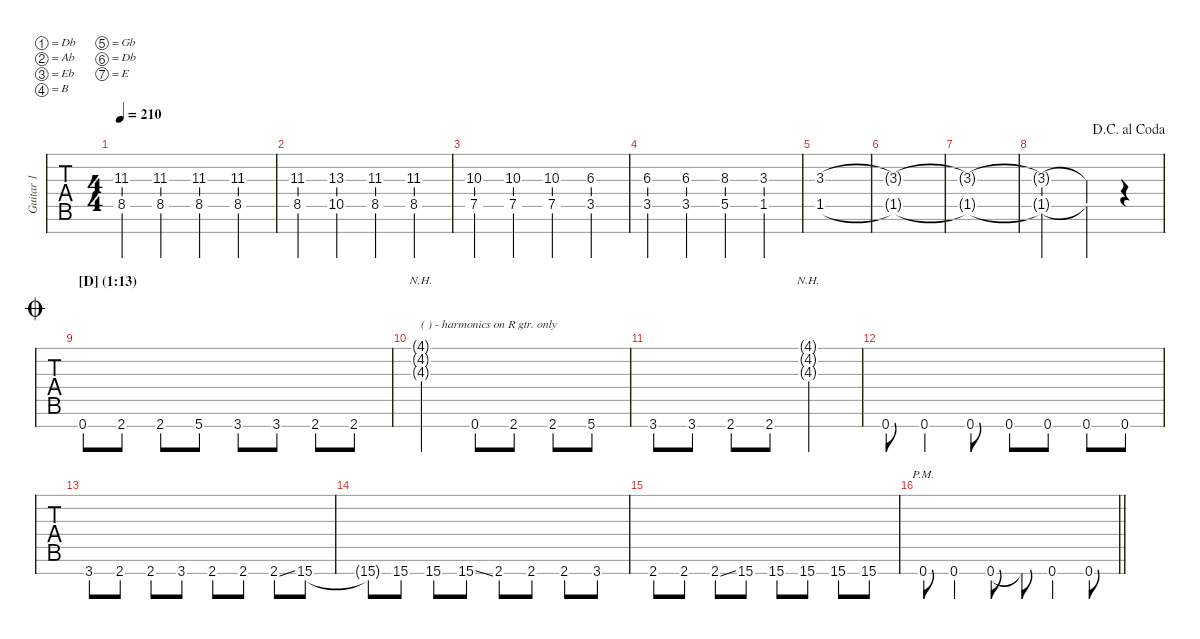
\defaultSystemsLayout 4
\hideDynamics
\bracketExtendMode nobrackets
\multiTrackTrackNamePolicy allsystems
\firstSystemTrackNameMode fullname
\otherSystemsTrackNameMode fullname
\track ("Guitar 1" "Gtr. 1") {solo instrument overdrivenguitar}
\staff {tabs}
\tuning (Db4 Ab3 Eb3 B2 Gb2 Db2 E1)
\ts (4 4)
\tempo 210
\clef g2
\ks c
(8.5 11.3).4{dy mf} (8.5 11.3).4 (8.5 11.3).4 (8.5 11.3).4 |
(8.5 11.3).4 (10.5 13.3).4 (8.5 11.3).4 (8.5 11.3).4 |
(7.5{acc #} 10.3{acc #}).4 (7.5{acc #} 10.3{acc #}).4 (7.5{acc #} 10.3{acc #}).4 (3.5 6.3).4 |
(3.5 6.3).4 (3.5 6.3).4 (5.5 8.3).4 (1.5 3.3{acc #}).4 |
(1.5 3.3{acc #}).1 |
(3.3{t acc #} 1.5{t}).1 |
(3.3{t acc #} 1.5{t}).1 |
\jump dacapoalcoda
(3.3{t acc #} 1.5{t}).2 (3.3{t acc #} 1.5{t}).4 r.4 |
\section ("" "[D] (1:13)")
\jump coda
0.7.8 2.7{acc #}.8 2.7{acc #}.8 5.7.8 3.7.8 3.7.8 2.7{acc #}.8 2.7{acc #}.8 |
(4.1{nh g} 4.2{nh g} 4.3{nh g}).2{txt "\n\n( ) - harmonics on R gtr. only"} 0.7.8 2.7{acc #}.8 2.7{acc #}.8 5.7.8 |
3.7.8 3.7.8 2.7{acc #}.8 2.7{acc #}.8 (4.1{nh g} 4.2{nh g} 4.3{nh g}).2 |
0.7.8 0.7.4 0.7.8 0.7.8 0.7.8 0.7.8 0.7.8 |
3.7.8 2.7{acc #}.8 2.7{acc #}.8 3.7.8 2.7{acc #}.8 2.7{acc #}.8 2.7{ss acc #}.8 15.7.8 |
15.7{t}.8 15.7.8 15.7.8 15.7{ss}.8 2.7{acc #}.8 2.7{acc #}.8 2.7{acc #}.8 3.7.8 |
2.7{acc #}.8 2.7{acc #}.8 2.7{ss acc #}.8 15.7.8 15.7.8 15.7.8 15.7.8 15.7.8 |
\barLineRight lightlight
0.7{pm}.8 0.7.4 0.7.8 0.7{t}.8 0.7.4 0.7.8
